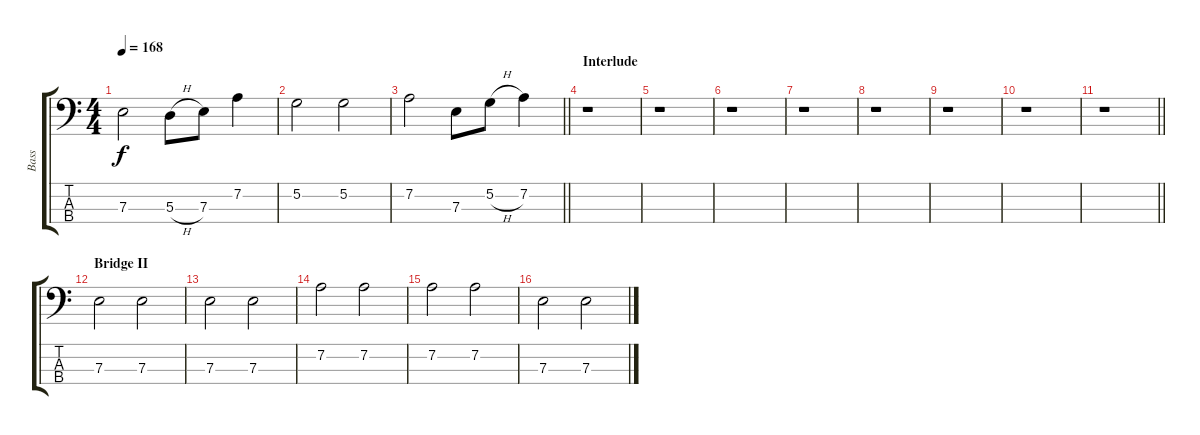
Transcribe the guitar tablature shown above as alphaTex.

\track ("Bass" "Bass") {instrument electricbassfinger}
\staff {score tabs}
\tuning (G2 D2 A1 E1) {hide}
\ts (4 4)
\tempo 168
\clef f4
\ks c
7.3.2{dy f} 5.3{h}.8 7.3.8 7.2.4 |
5.2.2 5.2.2 |
\barLineRight lightlight
7.2.2 7.3.8 5.2{h}.8 7.2.4 |
\section ("" "Interlude")
r.1 |
r.1 |
r.1 |
r.1 |
r.1 |
r.1 |
r.1 |
\barLineRight lightlight
r.1 |
\section ("" "Bridge II")
7.3.2 7.3.2 |
7.3.2 7.3.2 |
7.2.2 7.2.2 |
7.2.2 7.2.2 |
7.3.2 7.3.2
